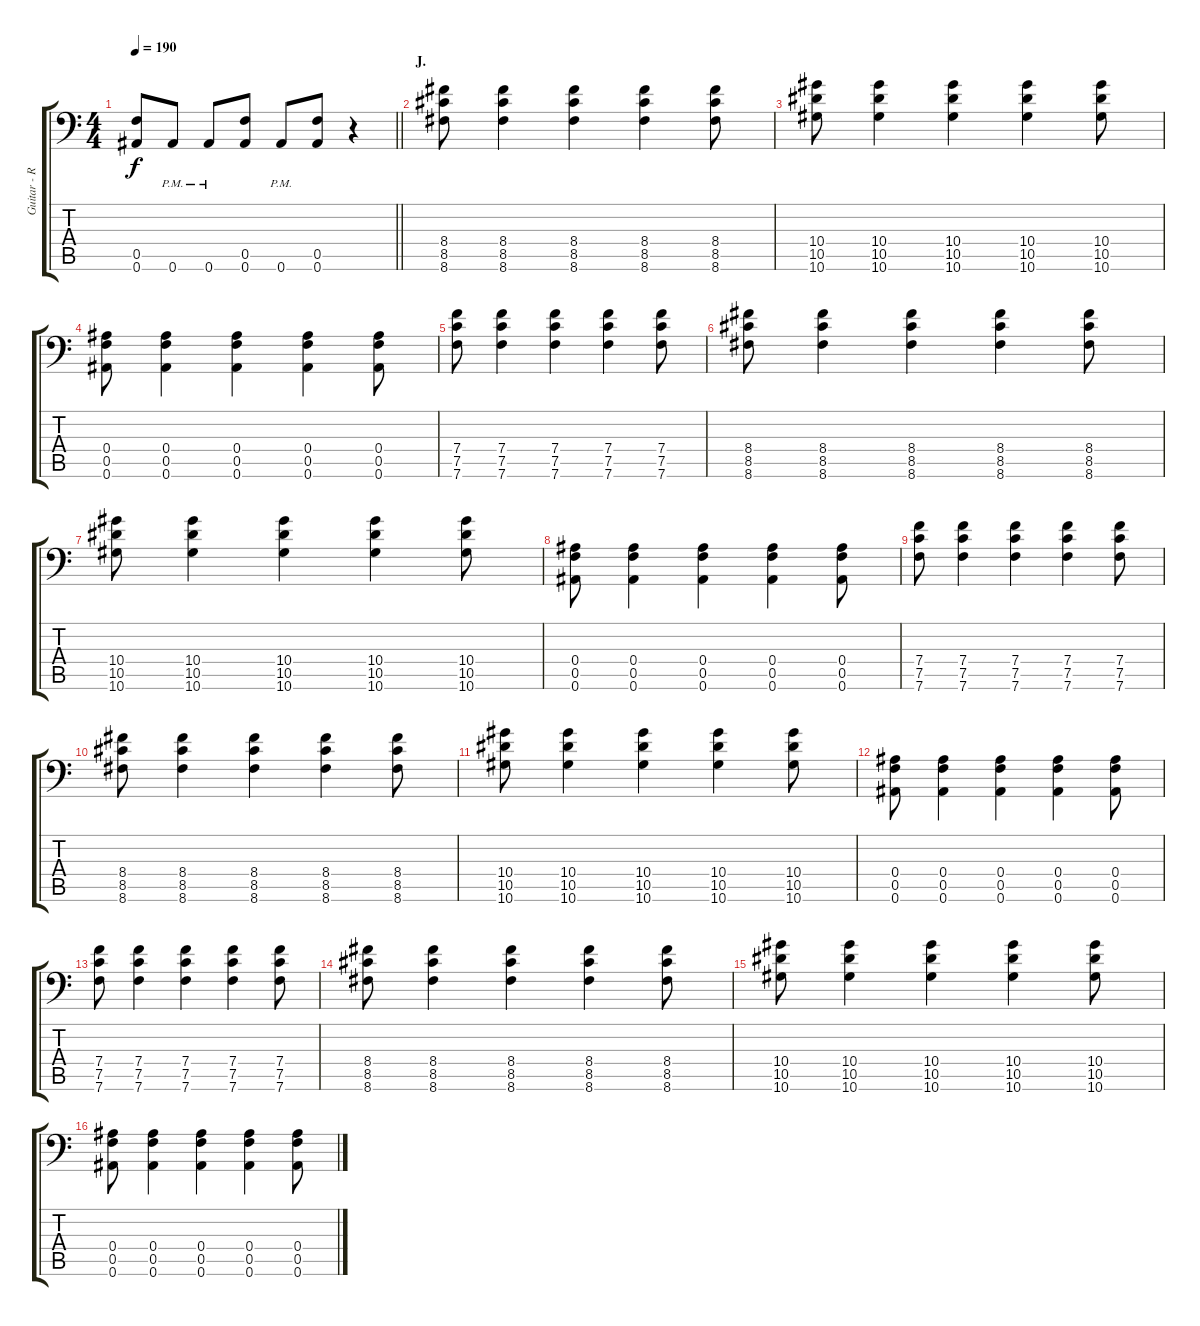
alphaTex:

\track ("Guitar - Right" "Guitar - R") {instrument distortionguitar}
\staff {score tabs}
\tuning (C4 G3 Eb3 Bb2 F2 Bb1) {hide}
\ts (4 4)
\tempo 190
\clef f4
\barLineRight lightlight
\ks c
(0.5 0.6).8{dy f} 0.6{pm}.8 0.6{pm}.8 (0.5 0.6).8 0.6{pm}.8 (0.5 0.6).8 r.4 |
\section ("" "J.")
(8.4 8.5 8.6).8 (8.4 8.5 8.6).4 (8.4 8.5 8.6).4 (8.4 8.5 8.6).4 (8.4 8.5 8.6).8 |
(10.4 10.5 10.6).8 (10.4 10.5 10.6).4 (10.4 10.5 10.6).4 (10.4 10.5 10.6).4 (10.4 10.5 10.6).8 |
(0.4 0.5 0.6).8 (0.4 0.5 0.6).4 (0.4 0.5 0.6).4 (0.4 0.5 0.6).4 (0.4 0.5 0.6).8 |
(7.4 7.5 7.6).8 (7.4 7.5 7.6).4 (7.4 7.5 7.6).4 (7.4 7.5 7.6).4 (7.4 7.5 7.6).8 |
(8.4 8.5 8.6).8 (8.4 8.5 8.6).4 (8.4 8.5 8.6).4 (8.4 8.5 8.6).4 (8.4 8.5 8.6).8 |
(10.4 10.5 10.6).8 (10.4 10.5 10.6).4 (10.4 10.5 10.6).4 (10.4 10.5 10.6).4 (10.4 10.5 10.6).8 |
(0.4 0.5 0.6).8 (0.4 0.5 0.6).4 (0.4 0.5 0.6).4 (0.4 0.5 0.6).4 (0.4 0.5 0.6).8 |
(7.4 7.5 7.6).8 (7.4 7.5 7.6).4 (7.4 7.5 7.6).4 (7.4 7.5 7.6).4 (7.4 7.5 7.6).8 |
(8.4 8.5 8.6).8 (8.4 8.5 8.6).4 (8.4 8.5 8.6).4 (8.4 8.5 8.6).4 (8.4 8.5 8.6).8 |
(10.4 10.5 10.6).8 (10.4 10.5 10.6).4 (10.4 10.5 10.6).4 (10.4 10.5 10.6).4 (10.4 10.5 10.6).8 |
(0.4 0.5 0.6).8 (0.4 0.5 0.6).4 (0.4 0.5 0.6).4 (0.4 0.5 0.6).4 (0.4 0.5 0.6).8 |
(7.4 7.5 7.6).8 (7.4 7.5 7.6).4 (7.4 7.5 7.6).4 (7.4 7.5 7.6).4 (7.4 7.5 7.6).8 |
(8.4 8.5 8.6).8 (8.4 8.5 8.6).4 (8.4 8.5 8.6).4 (8.4 8.5 8.6).4 (8.4 8.5 8.6).8 |
(10.4 10.5 10.6).8 (10.4 10.5 10.6).4 (10.4 10.5 10.6).4 (10.4 10.5 10.6).4 (10.4 10.5 10.6).8 |
(0.4 0.5 0.6).8 (0.4 0.5 0.6).4 (0.4 0.5 0.6).4 (0.4 0.5 0.6).4 (0.4 0.5 0.6).8
